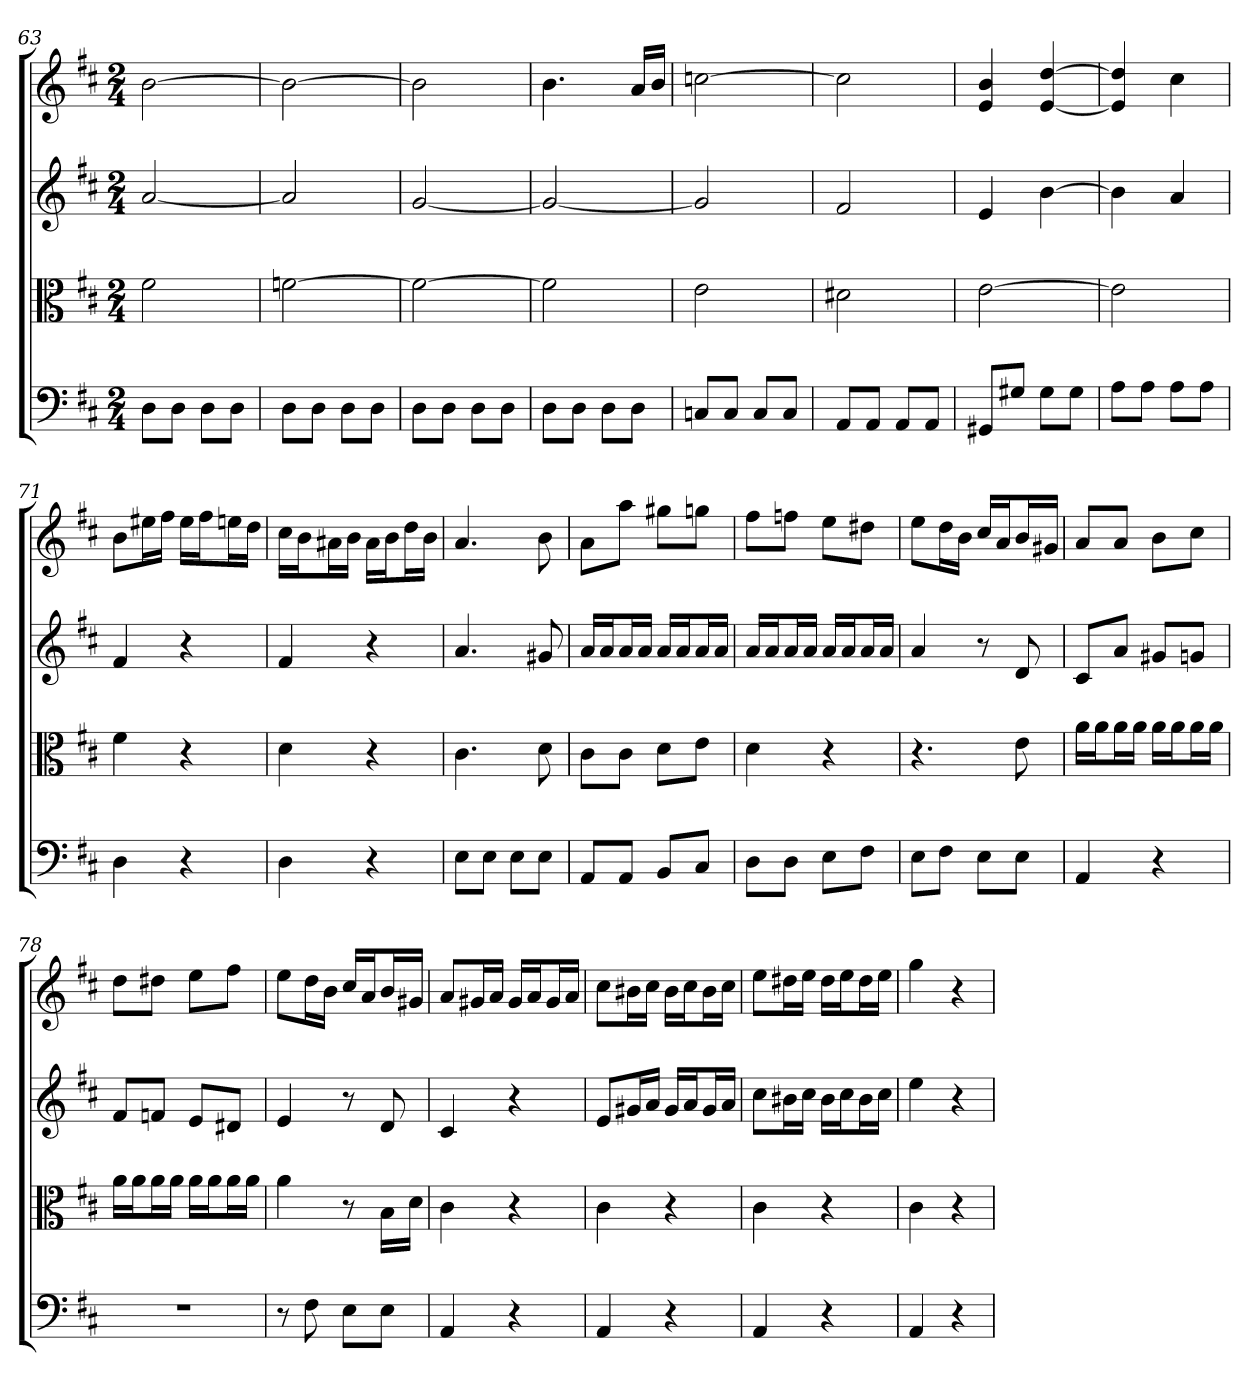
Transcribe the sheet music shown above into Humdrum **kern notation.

**kern	**kern	**kern	**kern
*part4	*part3	*part2	*part1
*staff4	*staff3	*staff2	*staff1
*clefF4	*clefC3	*	*
*k[f#c#]	*k[f#c#]	*k[f#c#]	*k[f#c#]
*D:	*D:	*D:	*D:
*M2/4	*M2/4	*M2/4	*M2/4
=63	=63	=63	=63
8D\L	2f#	[2a	[2b
8D\J	.	.	.
8D\L	.	.	.
8D\J	.	.	.
=64	=64	=64	=64
8D\L	[2fn	2a]	2b_
8D\J	.	.	.
8D\L	.	.	.
8D\J	.	.	.
=65	=65	=65	=65
8D\L	2f_	[2g	2b]
8D\J	.	.	.
8D\L	.	.	.
8D\J	.	.	.
=66	=66	=66	=66
8D\L	2f]	2g_	4.b
8D\J	.	.	.
8D\L	.	.	.
8D\J	.	.	16aLL
.	.	.	16bJJ
=67	=67	=67	=67
8Cn/L	2e	2g]	[2ccn
8C/J	.	.	.
8C/L	.	.	.
8C/J	.	.	.
=68	=68	=68	=68
8AA/L	2d#X	2f#	2cc]
8AA/J	.	.	.
8AA/L	.	.	.
8AA/J	.	.	.
=69	=69	=69	=69
8GG#X/L	[2e	4e	4e 4b
8G#X/J	.	.	.
8G#\L	.	[4b	[4e [4dd
8G#\J	.	.	.
=70	=70	=70	=70
8A\L	2e]	4b]	4e] 4dd]
8A\J	.	.	.
8A\L	.	4a	4cc#
8A\J	.	.	.
=71	=71	=71	=71
4D	4f#	4f#	8bL
.	.	.	16ee#XL
.	.	.	16ff#JJ
4r	4r	4r	16ee#LL
.	.	.	16ff#J
.	.	.	16eenL
.	.	.	16ddJJ
=72	=72	=72	=72
4D	4d	4f#	16cc#LL
.	.	.	16bJ
.	.	.	16a#XL
.	.	.	16bJJ
4r	4r	4r	16a#LL
.	.	.	16bJ
.	.	.	16ddL
.	.	.	16bJJ
=73	=73	=73	=73
8E\L	4.c#	4.a	4.a
8E\J	.	.	.
8E\L	.	.	.
8E\J	8d	8g#X	8b
=74	=74	=74	=74
8AA/L	8c#\L	16aLL	8aL
.	.	16aJ	.
8AA/J	8c#\J	16aL	8aaJ
.	.	16aJJ	.
8BB/L	8d\L	16aLL	8gg#XL
.	.	16aJ	.
8C#/J	8e\J	16aL	8ggnJ
.	.	16aJJ	.
=75	=75	=75	=75
8D\L	4d	16aLL	8ff#L
.	.	16aJ	.
8D\J	.	16aL	8ffnJ
.	.	16aJJ	.
8E\L	4r	16aLL	8eeL
.	.	16aJ	.
8F#\J	.	16aL	8dd#XJ
.	.	16aJJ	.
=76	=76	=76	=76
8E\L	4.r	4a	8eeL
8F#\J	.	.	16ddL
.	.	.	16bJJ
8E\L	.	8r	16cc#LL
.	.	.	16aJ
8E\J	8e	8d	16bL
.	.	.	16g#XJJ
=77	=77	=77	=77
4AA	16a\LL	8c#L	8aL
.	16a\J	.	.
.	16a\L	8aJ	8aJ
.	16a\JJ	.	.
4r	16a\LL	8g#XL	8bL
.	16a\J	.	.
.	16a\L	8gnJ	8cc#J
.	16a\JJ	.	.
=78	=78	=78	=78
2r	16a\LL	8f#L	8ddL
.	16a\J	.	.
.	16a\L	8fnJ	8dd#XJ
.	16a\JJ	.	.
.	16a\LL	8eL	8eeL
.	16a\J	.	.
.	16a\L	8d#XJ	8ff#J
.	16a\JJ	.	.
=79	=79	=79	=79
8r	4a	4e	8eeL
8F#	.	.	16ddL
.	.	.	16bJJ
8E\L	8r	8r	16cc#LL
.	.	.	16aJ
8E\J	16B\LL	8d	16bL
.	16d\JJ	.	16g#XJJ
=80	=80	=80	=80
4AA	4c#	4c#	8aL
.	.	.	16g#XL
.	.	.	16aJJ
4r	4r	4r	16g#LL
.	.	.	16aJ
.	.	.	16g#L
.	.	.	16aJJ
=81	=81	=81	=81
4AA	4c#	8eL	8cc#L
.	.	16g#XL	16b#XL
.	.	16aJJ	16cc#JJ
4r	4r	16g#LL	16b#LL
.	.	16aJ	16cc#J
.	.	16g#L	16b#L
.	.	16aJJ	16cc#JJ
=82	=82	=82	=82
4AA	4c#	8cc#L	8eeL
.	.	16b#XL	16dd#XL
.	.	16cc#JJ	16eeJJ
4r	4r	16b#LL	16dd#LL
.	.	16cc#J	16eeJ
.	.	16b#L	16dd#L
.	.	16cc#JJ	16eeJJ
=83	=83	=83	=83
4AA	4c#	4ee	4gg
4r	4r	4r	4r
=	=	=	=
*-	*-	*-	*-
